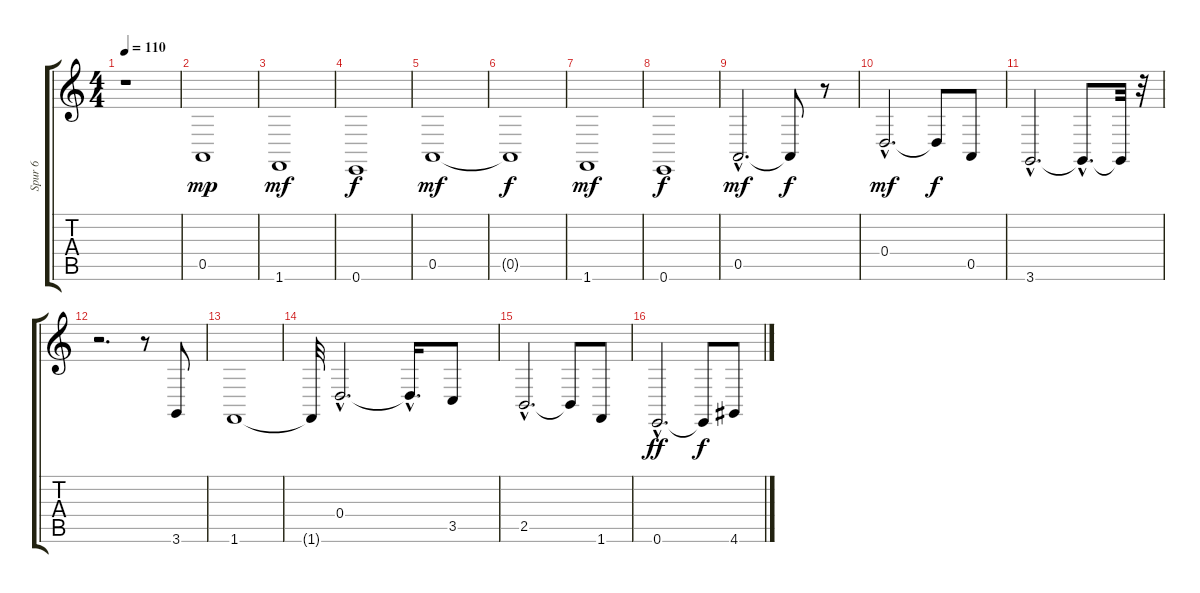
\track ("Spur 6" "Spur 6") {instrument lead1square}
\staff {score tabs}
\tuning (E4 B3 G3 D3 A2 E2) {hide}
\ts (4 4)
\tempo 110
\clef g2
\ks c
r.1{dy mp} |
0.5.1 |
1.6.1{dy mf} |
0.6.1{dy f} |
0.5.1{dy mf} |
0.5{t}.1{dy f} |
1.6.1{dy mf} |
0.6.1{dy f} |
0.5{hac}.2{d dy mf} 0.5{t}.8{dy f} r.8 |
0.4{hac}.2{d dy mf} 0.4{t}.8{dy f} 0.5.8 |
3.6{hac}.2{d} 3.6{hac t}.8{d} 3.6{t}.32 r.32 |
r.2{d} r.8 3.6.8 |
1.6.1 |
1.6{t}.32 0.4{hac}.2{d} 0.4{hac t}.16{d} 3.5.8 |
2.5{hac}.2{d} 2.5{t}.8 1.6.8 |
0.6{hac}.2{d dy ff} 0.6{t}.8{dy f} 4.6.8
